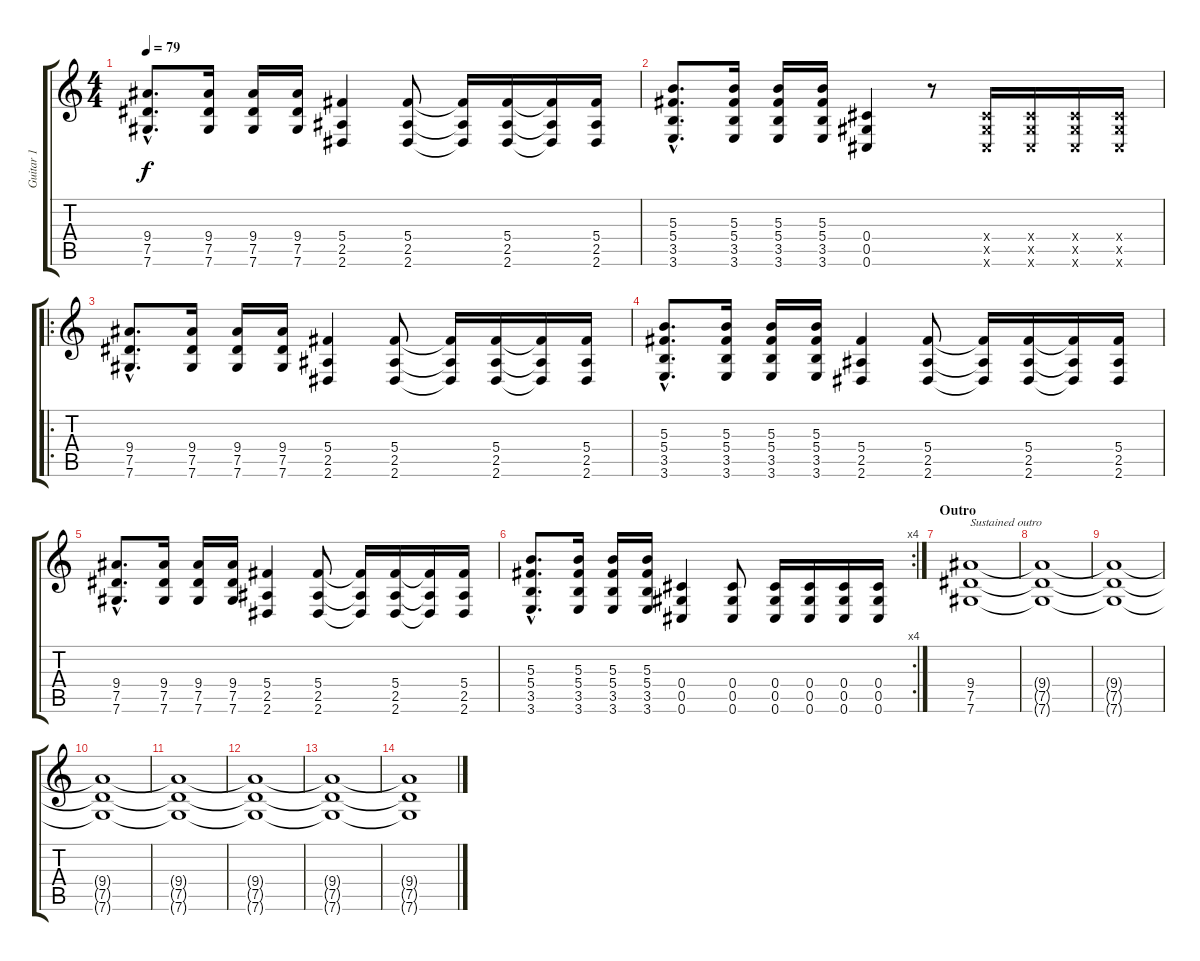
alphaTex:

\track ("Guitar 1" "Guitar 1") {instrument distortionguitar}
\staff {score tabs}
\tuning (Eb4 Bb3 Gb3 Db3 Ab2 Db2) {hide}
\ts (4 4)
\tempo 79
\clef g2
\ks c
(9.4{hac} 7.5{hac} 7.6{hac}).8{d dy f} (9.4 7.5 7.6).16 (9.4 7.5 7.6).16 (9.4 7.5 7.6).16 (5.4 2.5 2.6).4 (5.4 2.5 2.6).8 (5.4{t} 2.5{t} 2.6{t}).16 (5.4 2.5 2.6).16 (5.4{t} 2.5{t} 2.6{t}).16 (5.4 2.5 2.6).16 |
(5.3{hac} 5.4{hac} 3.5{hac} 3.6{hac}).8{d} (5.3 5.4 3.5 3.6).16 (5.3 5.4 3.5 3.6).16 (5.3 5.4 3.5 3.6).16 (0.4 0.5 0.6).4 r.8 (0.4{x} 0.5{x} 0.6{x}).16{volume 16 balance 1 instrument distortionguitar} (0.4{x} 0.5{x} 0.6{x}).16 (0.4{x} 0.5{x} 0.6{x}).16 (0.4{x} 0.5{x} 0.6{x}).16 |
\ro
(9.4{hac} 7.5{hac} 7.6{hac}).8{d volume 13 balance 1 instrument distortionguitar} (9.4 7.5 7.6).16 (9.4 7.5 7.6).16 (9.4 7.5 7.6).16 (5.4 2.5 2.6).4 (5.4 2.5 2.6).8 (5.4{t} 2.5{t} 2.6{t}).16 (5.4 2.5 2.6).16 (5.4{t} 2.5{t} 2.6{t}).16 (5.4 2.5 2.6).16 |
(5.3{hac} 5.4{hac} 3.5{hac} 3.6{hac}).8{d} (5.3 5.4 3.5 3.6).16 (5.3 5.4 3.5 3.6).16 (5.3 5.4 3.5 3.6).16 (5.4 2.5 2.6).4 (5.4 2.5 2.6).8 (5.4{t} 2.5{t} 2.6{t}).16 (5.4 2.5 2.6).16 (5.4{t} 2.5{t} 2.6{t}).16 (5.4 2.5 2.6).16 |
(9.4{hac} 7.5{hac} 7.6{hac}).8{d} (9.4 7.5 7.6).16 (9.4 7.5 7.6).16 (9.4 7.5 7.6).16 (5.4 2.5 2.6).4 (5.4 2.5 2.6).8 (5.4{t} 2.5{t} 2.6{t}).16 (5.4 2.5 2.6).16 (5.4{t} 2.5{t} 2.6{t}).16 (5.4 2.5 2.6).16 |
\rc 4
(5.3{hac} 5.4{hac} 3.5{hac} 3.6{hac}).8{d} (5.3 5.4 3.5 3.6).16 (5.3 5.4 3.5 3.6).16 (5.3 5.4 3.5 3.6).16 (0.4 0.5 0.6).4 (0.4 0.5 0.6).8 (0.4 0.5 0.6).16 (0.4 0.5 0.6).16 (0.4 0.5 0.6).16 (0.4 0.5 0.6).16 |
\section ("" "Outro")
(9.4 7.5 7.6).1{txt "Sustained outro"} |
(9.4{t} 7.5{t} 7.6{t}).1 |
(9.4{t} 7.5{t} 7.6{t}).1 |
(9.4{t} 7.5{t} 7.6{t}).1 |
(9.4{t} 7.5{t} 7.6{t}).1{volume 0} |
(9.4{t} 7.5{t} 7.6{t}).1 |
(9.4{t} 7.5{t} 7.6{t}).1 |
(9.4{t} 7.5{t} 7.6{t}).1
